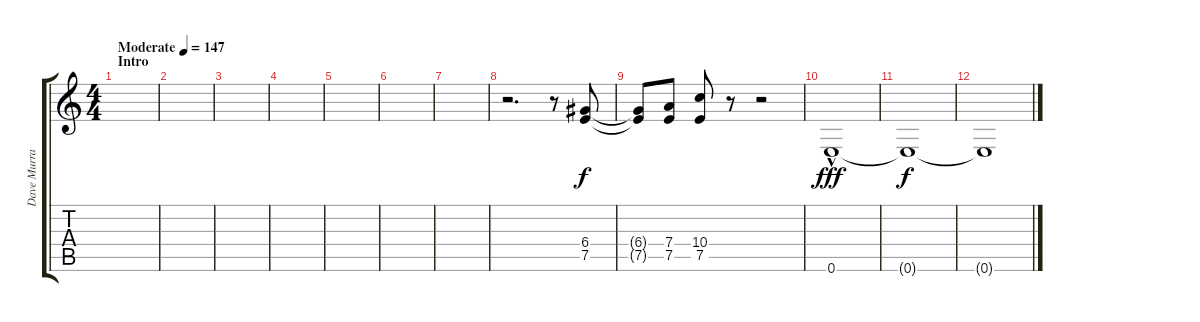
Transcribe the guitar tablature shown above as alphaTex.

\track ("Dave Murray" "Dave Murra") {instrument overdrivenguitar}
\staff {score tabs}
\tuning (E4 B3 G3 D3 A2 E2) {hide}
\ts (4 4)
\section ("" "Intro")
\tempo (147 "Moderate")
\clef g2
\ks c
|
|
|
|
|
|
|
r.2{d} r.8 (6.4 7.5).8 |
(6.4{t} 7.5{t}).8 (7.4 7.5).8 (10.4 7.5).8 r.8 r.2 |
0.6{hac}.1{dy fff} |
0.6{t}.1{dy f} |
0.6{t}.1
